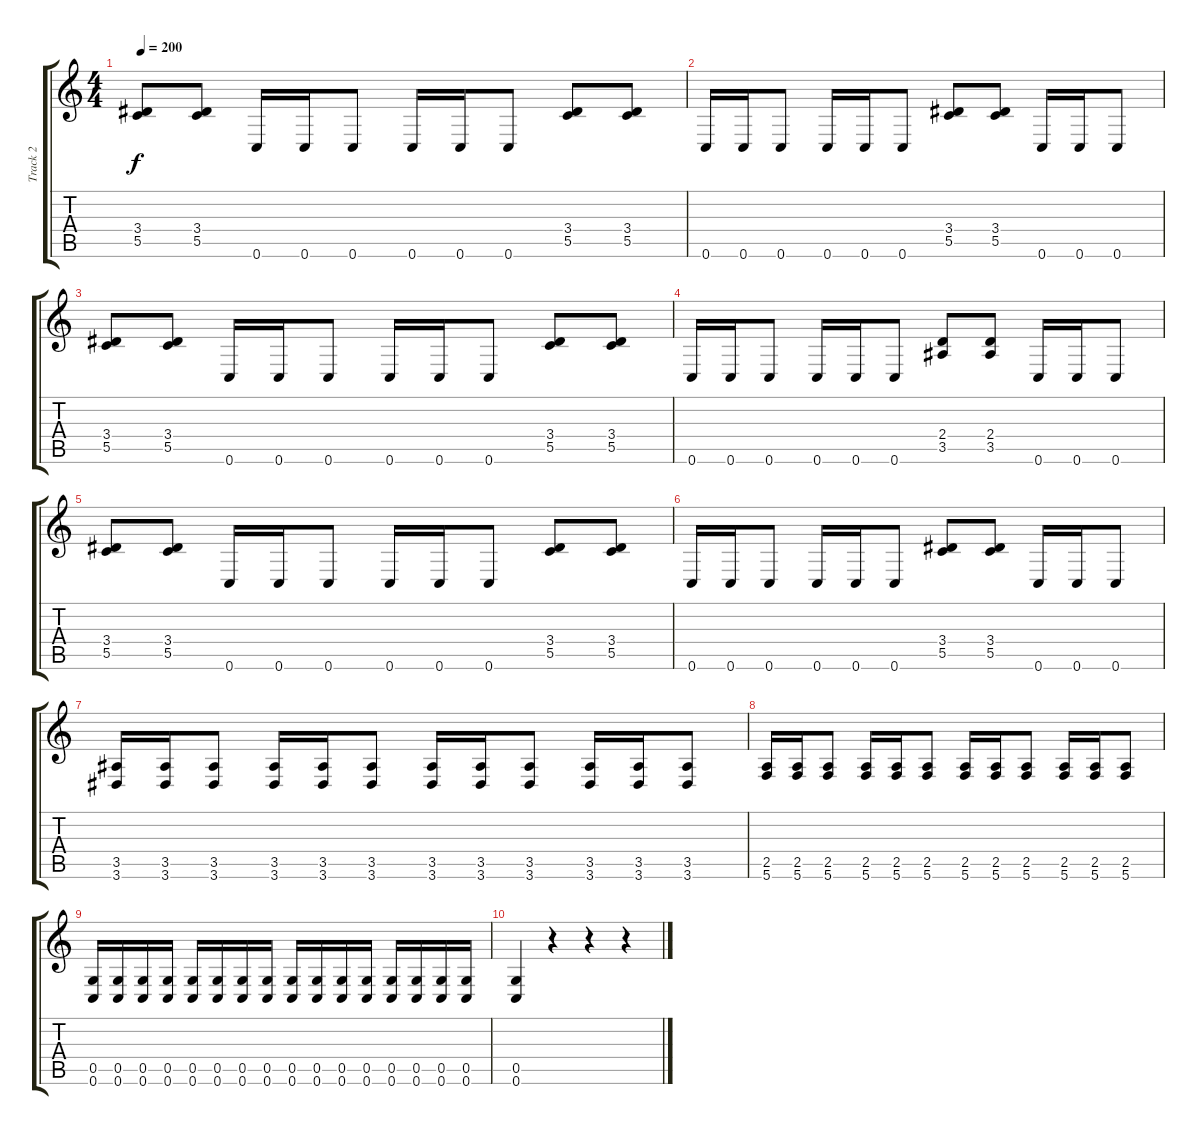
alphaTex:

\track ("Track 2" "Track 2") {instrument distortionguitar}
\staff {score tabs}
\tuning (D4 A3 F3 C3 G2 C2) {hide}
\ts (4 4)
\tempo 200
\clef g2
\ks c
(3.4 5.5).8{dy f} (3.4 5.5).8 0.6.16 0.6.16 0.6.8 0.6.16 0.6.16 0.6.8 (3.4 5.5).8 (3.4 5.5).8 |
0.6.16 0.6.16 0.6.8 0.6.16 0.6.16 0.6.8 (3.4 5.5).8 (3.4 5.5).8 0.6.16 0.6.16 0.6.8 |
(3.4 5.5).8 (3.4 5.5).8 0.6.16 0.6.16 0.6.8 0.6.16 0.6.16 0.6.8 (3.4 5.5).8 (3.4 5.5).8 |
0.6.16 0.6.16 0.6.8 0.6.16 0.6.16 0.6.8 (2.4 3.5).8 (2.4 3.5).8 0.6.16 0.6.16 0.6.8 |
(3.4 5.5).8 (3.4 5.5).8 0.6.16 0.6.16 0.6.8 0.6.16 0.6.16 0.6.8 (3.4 5.5).8 (3.4 5.5).8 |
0.6.16 0.6.16 0.6.8 0.6.16 0.6.16 0.6.8 (3.4 5.5).8 (3.4 5.5).8 0.6.16 0.6.16 0.6.8 |
(3.5 3.6).16 (3.5 3.6).16 (3.5 3.6).8 (3.5 3.6).16 (3.5 3.6).16 (3.5 3.6).8 (3.5 3.6).16 (3.5 3.6).16 (3.5 3.6).8 (3.5 3.6).16 (3.5 3.6).16 (3.5 3.6).8 |
(2.5 5.6).16 (2.5 5.6).16 (2.5 5.6).8 (2.5 5.6).16 (2.5 5.6).16 (2.5 5.6).8 (2.5 5.6).16 (2.5 5.6).16 (2.5 5.6).8 (2.5 5.6).16 (2.5 5.6).16 (2.5 5.6).8 |
(0.5 0.6).16 (0.5 0.6).16 (0.5 0.6).16 (0.5 0.6).16 (0.5 0.6).16 (0.5 0.6).16 (0.5 0.6).16 (0.5 0.6).16 (0.5 0.6).16 (0.5 0.6).16 (0.5 0.6).16 (0.5 0.6).16 (0.5 0.6).16 (0.5 0.6).16 (0.5 0.6).16 (0.5 0.6).16 |
(0.5 0.6).4 r.4 r.4 r.4
